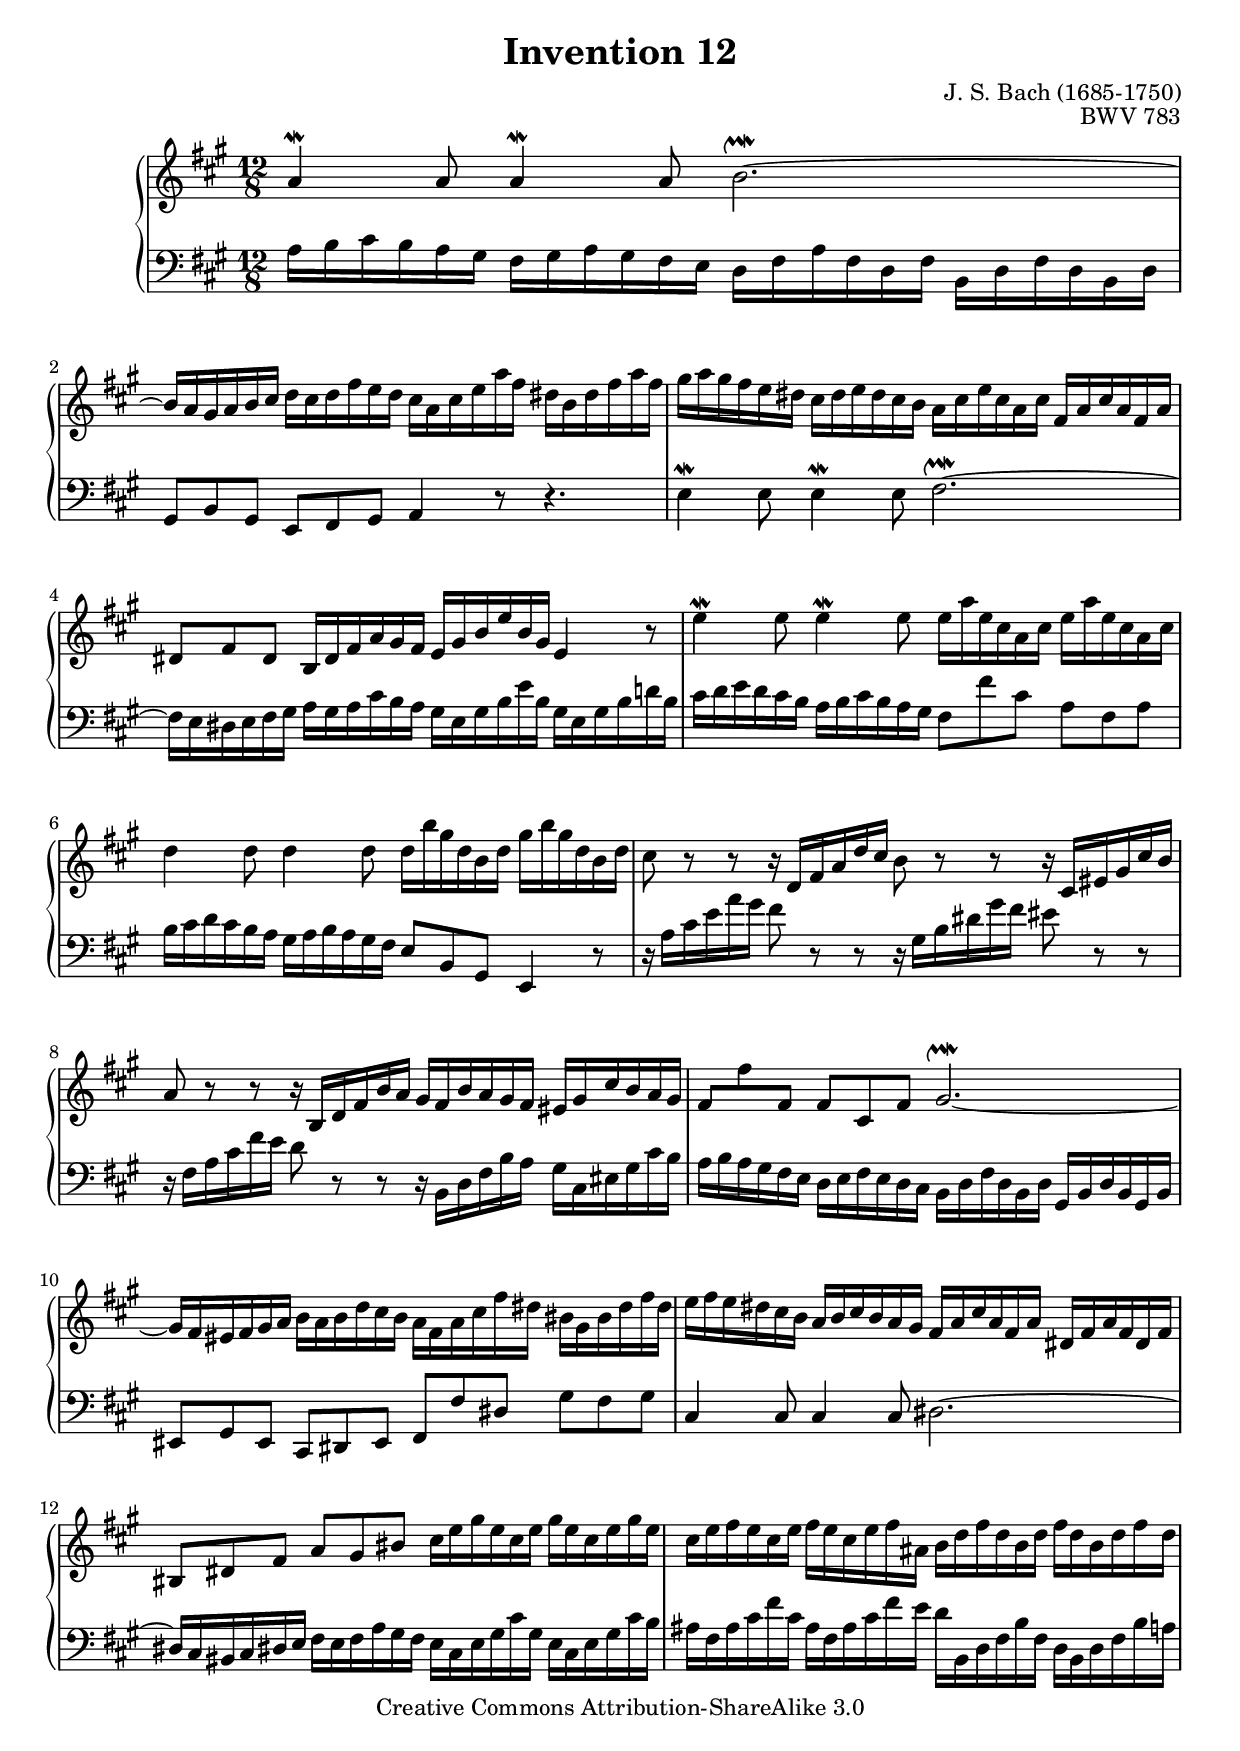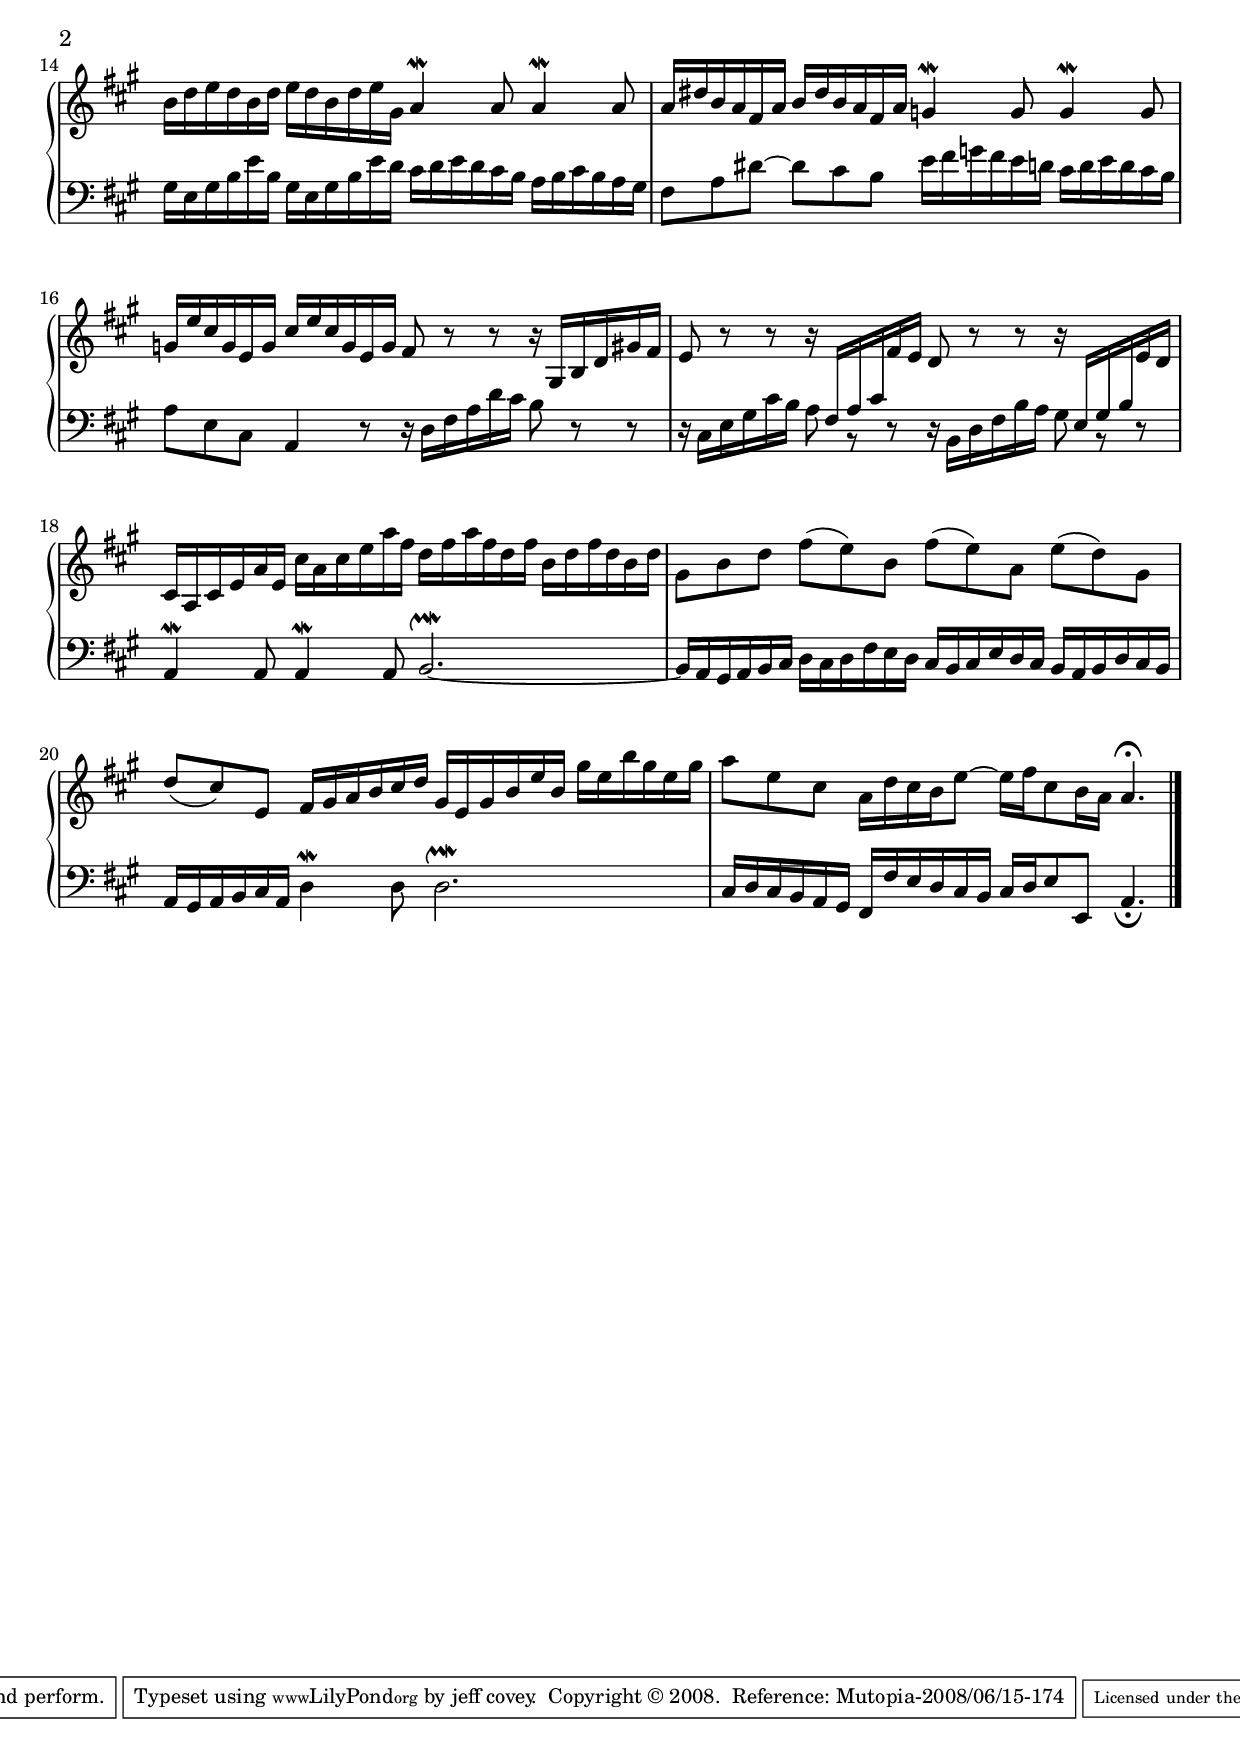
\header {
   title             = "Invention 12"
   composer          = "J. S. Bach (1685-1750)"
   opus              = "BWV 783"
   
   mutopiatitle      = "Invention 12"
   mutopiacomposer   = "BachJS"
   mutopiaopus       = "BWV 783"
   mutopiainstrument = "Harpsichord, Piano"
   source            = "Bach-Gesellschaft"
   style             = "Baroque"
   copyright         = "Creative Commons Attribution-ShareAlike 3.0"
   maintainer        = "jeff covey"
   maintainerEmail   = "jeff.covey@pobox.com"
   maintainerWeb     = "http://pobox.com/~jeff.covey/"
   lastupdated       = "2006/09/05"
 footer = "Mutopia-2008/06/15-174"
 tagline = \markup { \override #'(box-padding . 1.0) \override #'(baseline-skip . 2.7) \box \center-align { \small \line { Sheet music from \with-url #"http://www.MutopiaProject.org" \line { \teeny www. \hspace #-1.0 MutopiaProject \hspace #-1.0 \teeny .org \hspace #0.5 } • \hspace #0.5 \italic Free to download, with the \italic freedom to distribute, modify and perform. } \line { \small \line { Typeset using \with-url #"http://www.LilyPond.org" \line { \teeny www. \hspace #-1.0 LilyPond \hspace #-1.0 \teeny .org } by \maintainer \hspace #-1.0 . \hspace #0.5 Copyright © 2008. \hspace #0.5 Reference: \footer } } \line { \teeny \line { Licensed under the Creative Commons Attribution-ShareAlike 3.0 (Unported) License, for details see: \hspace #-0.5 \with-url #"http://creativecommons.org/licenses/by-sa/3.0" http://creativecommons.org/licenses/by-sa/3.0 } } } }
}

\version "2.11.46"

global =  { \key a \major \time 12/8 }

voiceOne =
\relative c'' {
   a4^\mordent a8 a4^\mordent a8 b2.^\upmordent ~    | % 1
   b16 a gis a b cis
   d cis d fis e d
   cis a cis e a fis
   dis b dis fis a fis                               | % 2
   gis a gis fis e dis
   cis dis e dis cis b
   a cis e cis a cis
   fis, a cis a fis a                                | % 3
   dis,8 fis dis
   b16 dis fis a gis fis
   e gis b e b gis e4 r8                             | % 4
   e'4^\mordent e8 e4^\mordent e8
   e16 a e cis a cis
   e16 a e cis a cis                                 | % 5
   d4  d8 d4 d8
   d16 b' gis d b d
   gis b gis d b d                                   | % 6
   cis8 r r
   r16 d, fis a d cis
   b8 r r
   r16 cis, eis gis cis b                            | % 7
   a8 r r
   r16 b, d fis b a
   gis fis b a gis fis eis gis cis b a gis           | % 8
   fis8 \stemDown fis' \stemUp fis, \stemNeutral
   fis cis fis
   gis2.^\upmordent ~                                | % 9
   gis16 fis eis fis gis a
   b a b d cis b
   a fis a cis fis dis
   bis gis bis dis fis dis                           | % 10
   e fis e dis cis b
   a b cis b a gis
   fis a cis a fis a
   dis, fis a fis dis fis                            | % 11
   bis,8 dis fis a gis bis
   cis16 e gis e cis e
   gis e cis e gis e                                 | % 12
   cis e fis e cis e
   fis e cis e fis ais,
   b d fis d b d
   fis d b d fis d                                   | % 13
   b d e d b d
   e d b d e gis,
   a4^\mordent a8 a4^\mordent a8                     | % 14
   a16 dis b a fis a
   b dis b a fis a
   g4^\mordent g8 g4^\mordent g8                     | % 15
   g16 e' cis g e g
   cis e cis g e g
   fis8 r r
   r16 gis, b d gis fis                              | % 16
   e8 r r
   r16
   \change Staff = two \stemUp fis, a cis
   \change Staff = one \stemUp fis  e
   \stemNeutral
   d8 r r
   r16
   \change Staff = two \stemUp e, gis b
   \change Staff = one \stemUp e  d
   \stemNeutral                                      | % 17
   cis a cis e a e
   cis' a cis e a fis
   d fis a fis d fis
   b, d fis d b d                                    | % 18
   gis,8  b   d   fis(  e) b
   fis'(  e)   a,  e'(   d) gis,                     | % 19
   d'(    cis) e,
   fis16 gis a b cis d
   gis, e gis b e b
   gis' e b' gis e gis                               | % 20
   a8 e cis
   a16 d cis b e8 ~
   e16 fis cis8 b16 a
   a4.^\fermata                                      | % 21
   \bar "|."
}

voiceTwo =
\relative c' {
   \clef "bass"
   a16 b cis b a gis
   fis gis a gis fis e
   d fis a fis d fis
   b, d fis d b d                                    | % 1
   gis,8 b gis e fis gis a4 r8 r4.                   | % 2
   e'4^\mordent e8 e4^\mordent e8 fis2.^\upmordent ~ | % 3
   fis16 e dis e fis gis
   a gis a cis b  a
   gis e gis b e  b
   gis e gis b d! b                                  | % 4
   cis d e d cis b
   a b cis b a gis
   fis8 fis' cis a fis a                             | % 5
   b16 cis d cis b a
   gis a b a gis fis
   e8 b gis e4 r8                                    | % 6
   r16 a' cis e a gis
   fis8 r r
   r16 gis, b dis gis fis
   eis8 r r                                          | % 7
   r16 fis, a cis fis e
   d8 r r
   r16 b, d fis b a
   gis cis, eis gis cis b                            | % 8
   a b a gis fis e
   d e fis e d cis
   b d fis d b d
   gis, b d b gis b                                  | % 9
   eis,8 gis eis cis dis eis
   fis fis' dis gis fis gis                          | % 10
   cis,4 cis8 cis4 cis8 dis2. ~                      | % 11
   dis16 cis bis cis dis e
   fis e fis a gis fis
   e cis e gis cis gis
   e cis e gis cis b                                 | % 12
   ais fis ais cis fis cis
   ais fis ais cis fis e
   d b, d fis b fis
   d b d fis b a                                     | % 13
   gis e gis b e b
   gis e gis b e d
   cis d e d cis b
   a b cis b a gis                                   | % 14
   fis8 a dis ~ dis cis b
   e16 fis g fis e d
   cis d e d cis b                                   | % 15
   a8 e cis a4 r8
   r16 d fis a d cis b8 r r                          | % 16
   r16 cis, e gis    cis b a8   r r
   r16 b, d   fis b    a gis8 r r                    | % 17
   a,4^\mordent a8 a4^\mordent a8 b2.^\upmordent ~   | % 18
   b16 a gis a b cis
   d cis d fis e d
   cis b cis e d cis
   b a b d cis b                                     | % 19
   a gis a b cis a
   d4^\mordent d8 d2.^\upmordent                     | % 20
   cis16 d cis b a gis
   fis fis' e d cis b
   cis d e8 e,
   a4._\fermata                                      | % 21
   \bar "|."
}

\score {
   \context PianoStaff <<
      \context Staff = "one" <<
         \voiceOne
         \global
      >>
      \context Staff = "two" <<
         \voiceTwo
         \global
      >>
   >>
   
   \layout{ }
   
  \midi {
    \context {
      \Score
      tempoWholesPerMinute = #(ly:make-moment 108 4)
      }
    }


}

%{
   changes by Urs Metzger, 2005/12/25
   version 2.6.0 => 2.6.4
   voicetwo, bar 17: a, cis e cis' => cis, e gis cis
   midi tempo 4 = 116 => 4 = 108
%}

